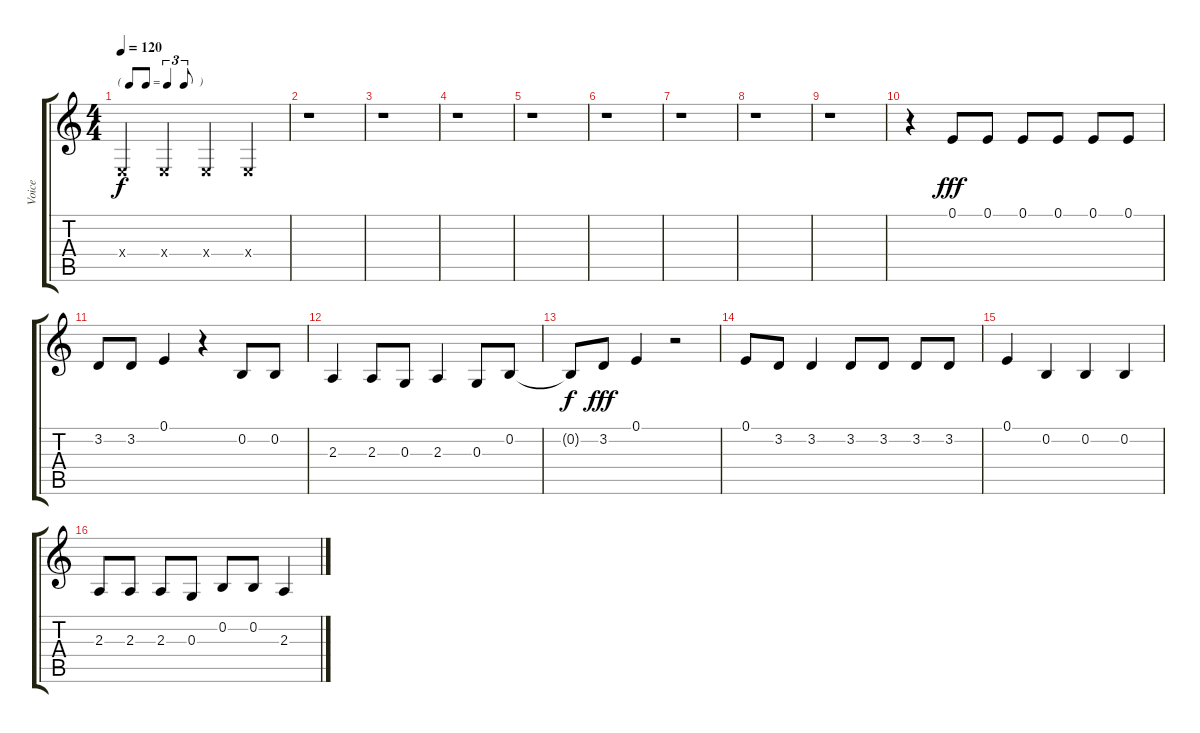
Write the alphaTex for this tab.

\track ("Voice" "Voice") {instrument englishhorn}
\staff {score tabs}
\tuning (E4 B3 G3 D3 A2 E2) {hide}
\ts (4 4)
\tf triplet8th
\tempo 120
\clef g2
\ks c
2.4{x}.4{dy f instrument englishhorn} 2.4{x}.4 2.4{x}.4 2.4{x}.4 |
r.1 |
r.1 |
r.1 |
r.1 |
r.1 |
r.1 |
r.1 |
r.1 |
r.4 0.1.8{dy fff} 0.1.8 0.1.8 0.1.8 0.1.8 0.1.8 |
3.2.8 3.2.8 0.1.4 r.4 0.2.8 0.2.8 |
2.3.4 2.3.8 0.3.8 2.3.4 0.3.8 0.2.8 |
0.2{t}.8{dy f} 3.2.8{dy fff} 0.1.4 r.2 |
0.1.8 3.2.8 3.2.4 3.2.8 3.2.8 3.2.8 3.2.8 |
0.1.4 0.2.4 0.2.4 0.2.4 |
2.3.8 2.3.8 2.3.8 0.3.8 0.2.8 0.2.8 2.3.4
